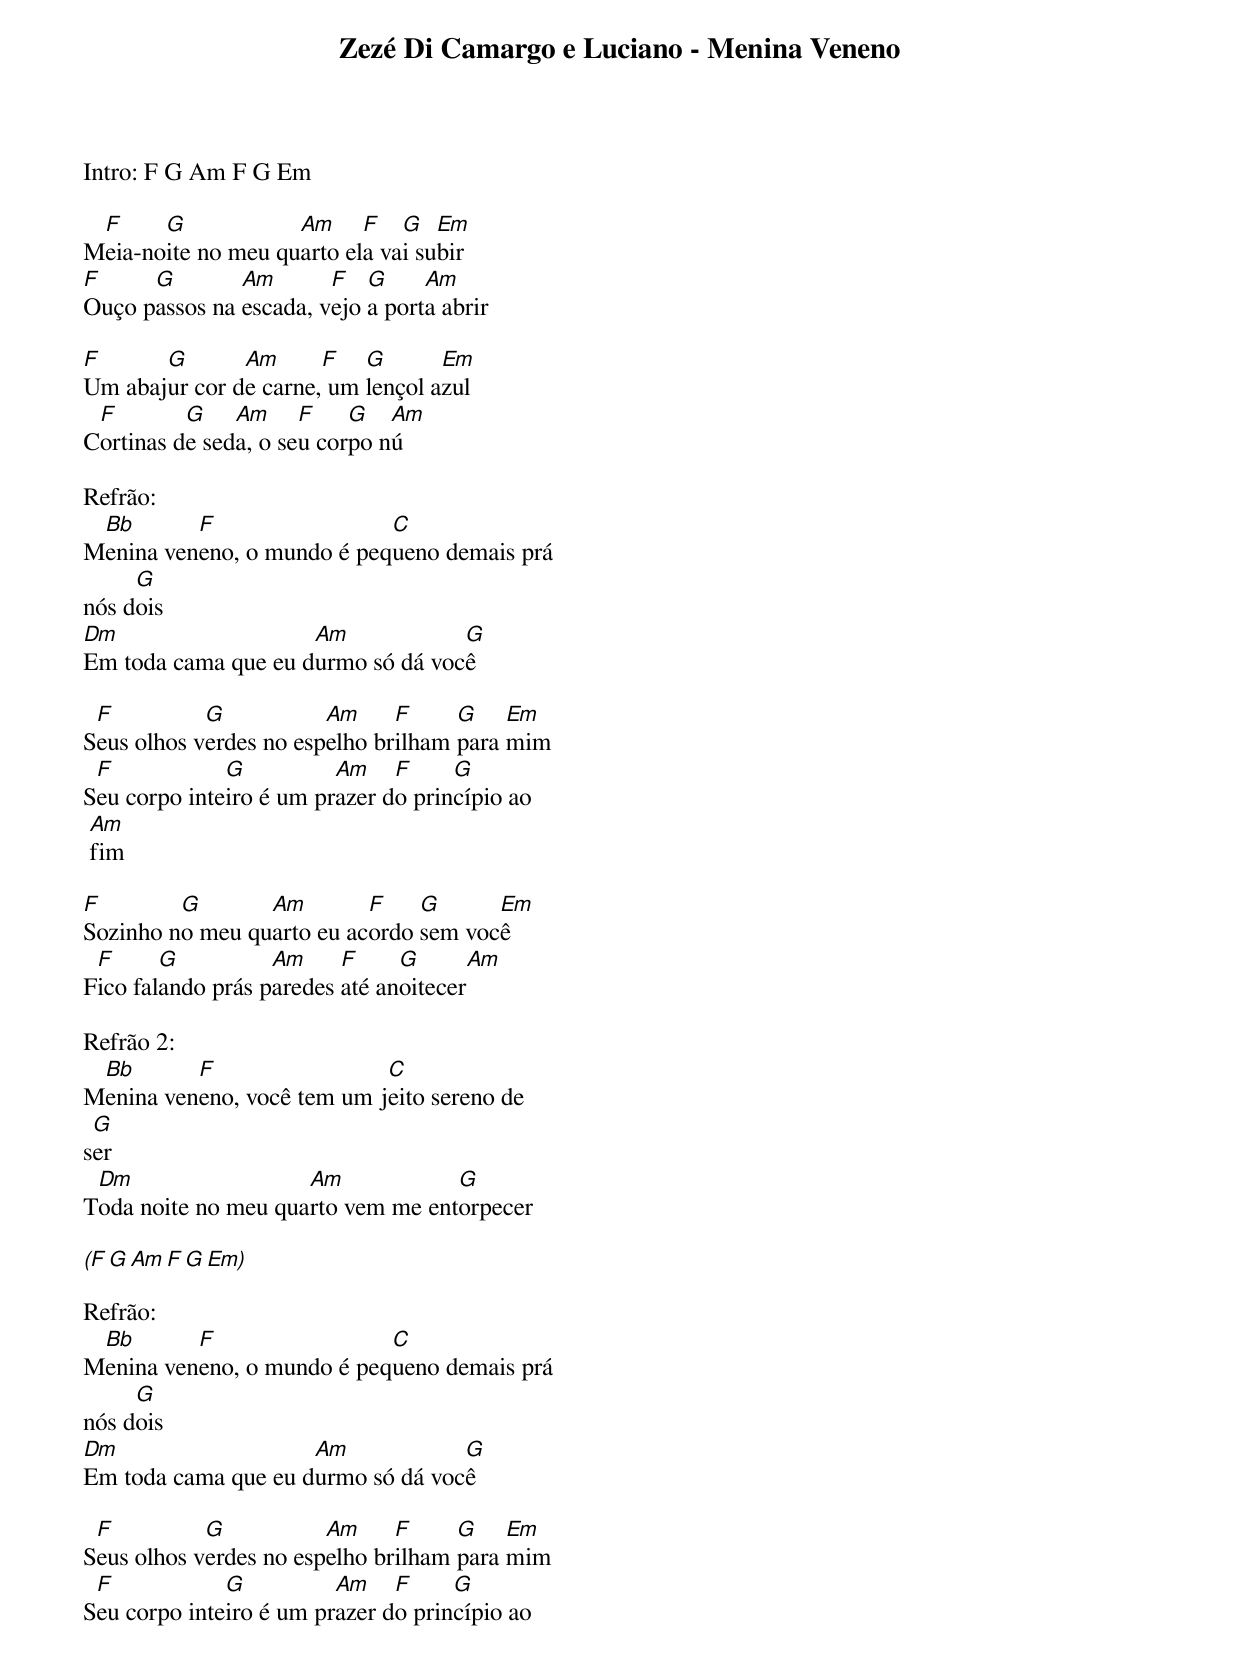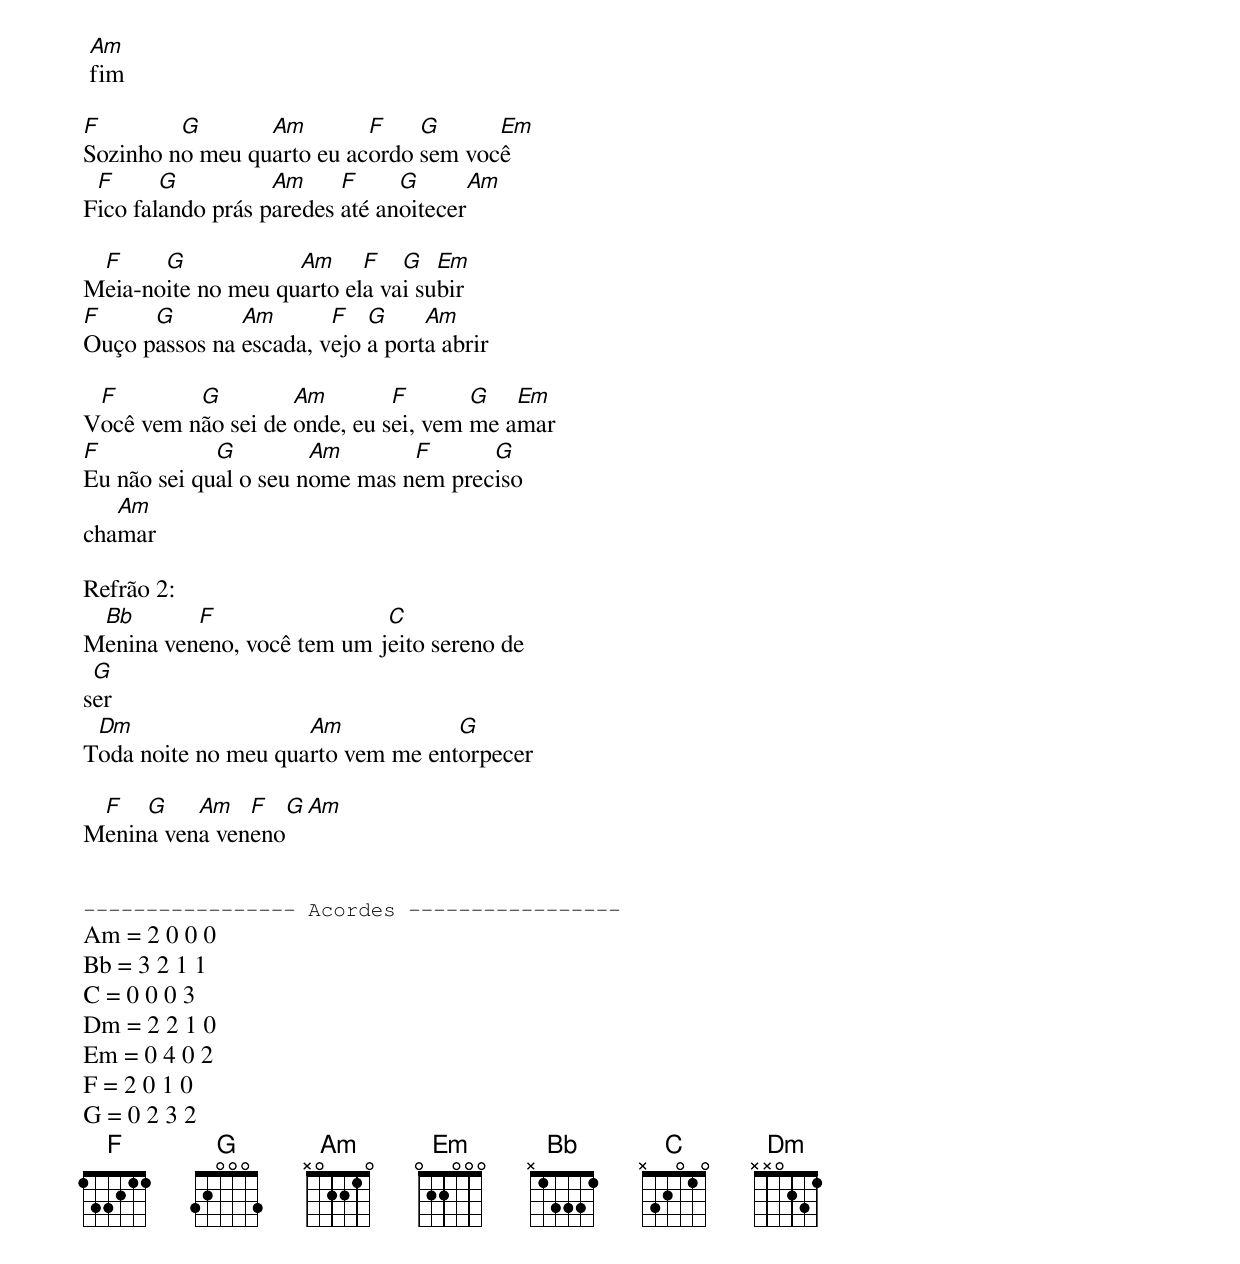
Zezé Di Camargo e Luciano - Menina Veneno

Intro: F G Am F G Em

 F     G            Am     F   G   Em
Meia-noite no meu quarto ela vai subir
F     G        Am       F   G     Am
Ouço passos na escada, vejo a porta abrir

F      G       Am      F   G       Em
Um abajur cor de carne, um lençol azul
 F        G    Am     F    G   Am
Cortinas de seda, o seu corpo nú

Refrão:
 Bb       F                 C
Menina veneno, o mundo é pequeno demais prá
     G
nós dois
Dm                   Am            G
Em toda cama que eu durmo só dá você

 F          G           Am     F     G    Em
Seus olhos verdes no espelho brilham para mim
 F            G          Am    F     G
Seu corpo inteiro é um prazer do princípio ao
 Am
 fim

F        G       Am        F    G      Em
Sozinho no meu quarto eu acordo sem você
 F      G          Am     F     G      Am
Fico falando prás paredes até anoitecer

Refrão 2:
 Bb       F                 C
Menina veneno, você tem um jeito sereno de
 G
ser
 Dm                  Am            G
Toda noite no meu quarto vem me entorpecer

(F G Am F G Em)

Refrão:
 Bb       F                 C
Menina veneno, o mundo é pequeno demais prá
     G
nós dois
Dm                   Am            G
Em toda cama que eu durmo só dá você

 F          G           Am     F     G    Em
Seus olhos verdes no espelho brilham para mim
 F            G          Am    F     G
Seu corpo inteiro é um prazer do princípio ao
 Am
 fim

F        G       Am        F    G      Em
Sozinho no meu quarto eu acordo sem você
 F      G          Am     F     G      Am
Fico falando prás paredes até anoitecer

 F     G            Am     F   G   Em
Meia-noite no meu quarto ela vai subir
F     G        Am       F   G     Am
Ouço passos na escada, vejo a porta abrir

 F        G         Am        F       G   Em
Você vem não sei de onde, eu sei, vem me amar
F            G         Am       F      G
Eu não sei qual o seu nome mas nem preciso
   Am
chamar

Refrão 2:
 Bb       F                 C
Menina veneno, você tem um jeito sereno de
 G
ser
 Dm                  Am            G
Toda noite no meu quarto vem me entorpecer

 F   G    Am   F   G     Am
Menina vena veneno


----------------- Acordes -----------------
Am = 2 0 0 0
Bb = 3 2 1 1
C = 0 0 0 3
Dm = 2 2 1 0
Em = 0 4 0 2
F = 2 0 1 0
G = 0 2 3 2
